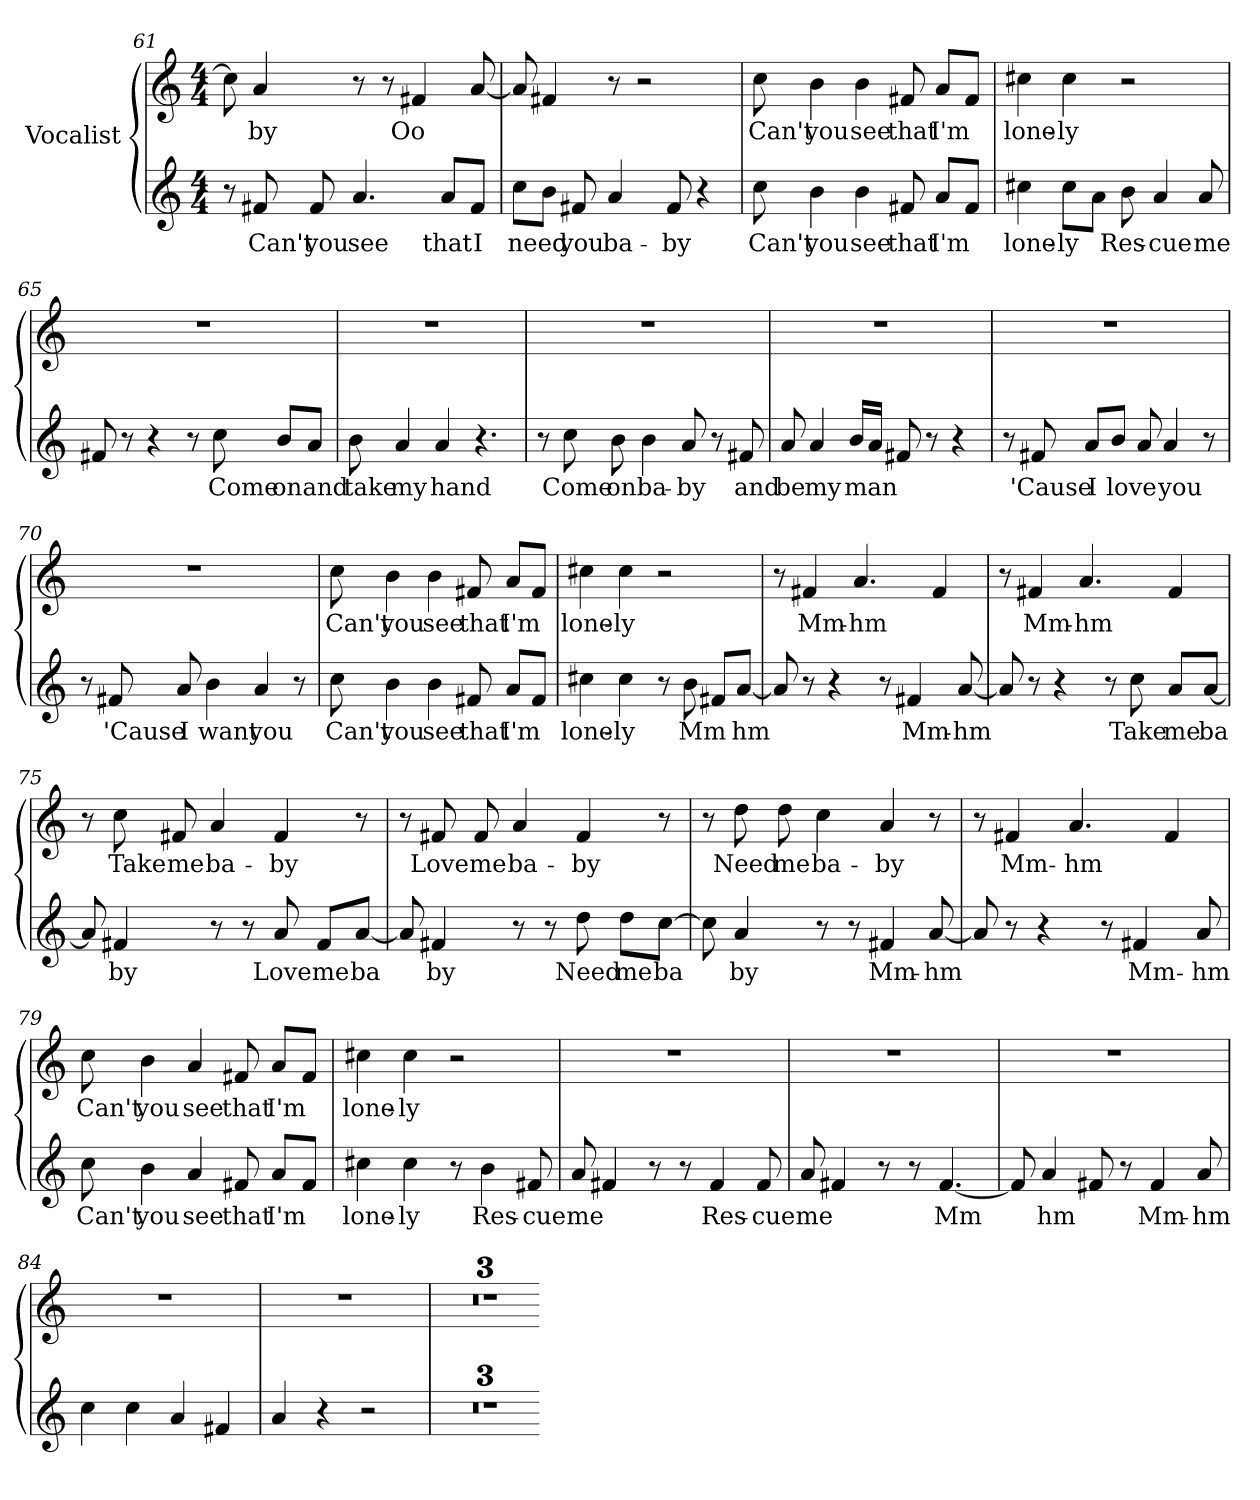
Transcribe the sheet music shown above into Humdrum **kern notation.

**kern	**text	**kern	**text
*part1	*part1	*part1	*part1
*staff2	*staff2	*staff1	*staff1
*I"Vocalist	*	*	*
*clefG2	*	*clefG2	*
*M4/4	*	*M4/4	*
=61	=61	=61	=61
8r	.	8cc]	_
8f#X	Can't	4a	-by
8f#	you	.	.
4.a	see	8r	.
.	.	8r	.
.	.	4f#X	Oo
8a/L	that	.	.
8f#/J	I	[8a	_
=62	=62	=62	=62
8cc\L	need	8a]	_
8b\J	_	4f#X	_
8f#X	you	.	.
4a	ba-	8r	.
.	.	2r	.
8f#	-by	.	.
4r	.	.	.
=63	=63	=63	=63
8cc	Can't	8cc	Can't
4b	you	4b	you
4b	see	4b	see
8f#X	that	8f#X	that
8a/L	I'm	8a/L	I'm
8f#/J	_	8f#/J	_
=64	=64	=64	=64
4cc#X	lone-	4cc#X	lone-
8cc#\L	-ly	4cc#	-ly
8a\J	_	.	.
8b	Res-	2r	.
4a	-cue	.	.
8a	me	.	.
=65	=65	=65	=65
8f#X	_	1r	.
8r	.	.	.
4r	.	.	.
8r	.	.	.
8cc	Come	.	.
8b/L	on	.	.
8a/J	and	.	.
=66	=66	=66	=66
8b	take	1r	.
4a	my	.	.
4a	hand	.	.
4.r	.	.	.
=67	=67	=67	=67
8r	.	1r	.
8cc	Come	.	.
8b	on	.	.
4b	ba-	.	.
8a	-by	.	.
8r	.	.	.
8f#X	and	.	.
=68	=68	=68	=68
8a	be	1r	.
4a	my	.	.
16b/LL	man	.	.
16a/JJ	_	.	.
8f#X	_	.	.
8r	.	.	.
4r	.	.	.
=69	=69	=69	=69
8r	.	1r	.
8f#X	'Cause	.	.
8a/L	I	.	.
8b/J	love	.	.
8a	_	.	.
4a	you	.	.
8r	.	.	.
=70	=70	=70	=70
8r	.	1r	.
8f#X	'Cause	.	.
8a	I	.	.
4b	want	.	.
4a	you	.	.
8r	.	.	.
=71	=71	=71	=71
8cc	Can't	8cc	Can't
4b	you	4b	you
4b	see	4b	see
8f#X	that	8f#X	that
8a/L	I'm	8a/L	I'm
8f#/J	_	8f#/J	_
=72	=72	=72	=72
4cc#X	lone-	4cc#X	lone-
4cc#	-ly	4cc#	-ly
8r	.	2r	.
8b	Mm-	.	.
8f#X/L	_	.	.
[8a/J	-hm	.	.
=73	=73	=73	=73
8a]	_	8r	.
8r	.	4f#X	Mm-
4r	.	.	.
.	.	4.a	-hm
8r	.	.	.
4f#X	Mm-	.	.
.	.	4f#	_
[8a	-hm	.	.
=74	=74	=74	=74
8a]	_	8r	.
8r	.	4f#X	Mm-
4r	.	.	.
.	.	4.a	-hm
8r	.	.	.
8cc	Take	.	.
8a/L	me	4f#	_
[8a/J	ba-	.	.
=75	=75	=75	=75
8a]	_	8r	.
4f#X	-by	8cc	Take
.	.	8f#X	me
8r	.	4a	ba-
8r	.	.	.
8a	Love	4f#	-by
8f#/L	me	.	.
[8a/J	ba-	8r	.
=76	=76	=76	=76
8a]	_	8r	.
4f#X	-by	8f#X	Love
.	.	8f#	me
8r	.	4a	ba-
8r	.	.	.
8dd	Need	4f#	-by
8dd\L	me	.	.
[8cc\J	ba-	8r	.
=77	=77	=77	=77
8cc]	_	8r	.
4a	-by	8dd	Need
.	.	8dd	me
8r	.	4cc	ba-
8r	.	.	.
4f#X	Mm-	4a	-by
[8a	-hm	8r	.
=78	=78	=78	=78
8a]	_	8r	.
8r	.	4f#X	Mm-
4r	.	.	.
.	.	4.a	-hm
8r	.	.	.
4f#X	Mm-	.	.
.	.	4f#	_
8a	-hm	.	.
=79	=79	=79	=79
8cc	Can't	8cc	Can't
4b	you	4b	you
4a	see	4a	see
8f#X	that	8f#X	that
8a/L	I'm	8a/L	I'm
8f#/J	_	8f#/J	_
=80	=80	=80	=80
4cc#X	lone-	4cc#X	lone-
4cc#	-ly	4cc#	-ly
8r	.	2r	.
4b	Res-	.	.
8f#X	-cue	.	.
=81	=81	=81	=81
8a	me	1r	.
4f#X	_	.	.
8r	.	.	.
8r	.	.	.
4f#	Res-	.	.
8f#	-cue	.	.
=82	=82	=82	=82
8a	me	1r	.
4f#X	_	.	.
8r	.	.	.
8r	.	.	.
[4.f#	Mm-	.	.
=83	=83	=83	=83
8f#]	_	1r	.
4a	-hm	.	.
8f#X	_	.	.
8r	.	.	.
4f#	Mm-	.	.
8a	-hm	.	.
=84	=84	=84	=84
4cc	_	1r	.
4cc	_	.	.
4a	_	.	.
4f#X	_	.	.
=85	=85	=85	=85
4a	_	1r	.
4r	.	.	.
2r	.	.	.
=86	=86	=86	=86
1r	.	1r	.
=87	=87	=87	=87
1r	.	1r	.
=88	=88	=88	=88
1r	.	1r	.
=-	=-	=-	=-
*-	*-	*-	*-
